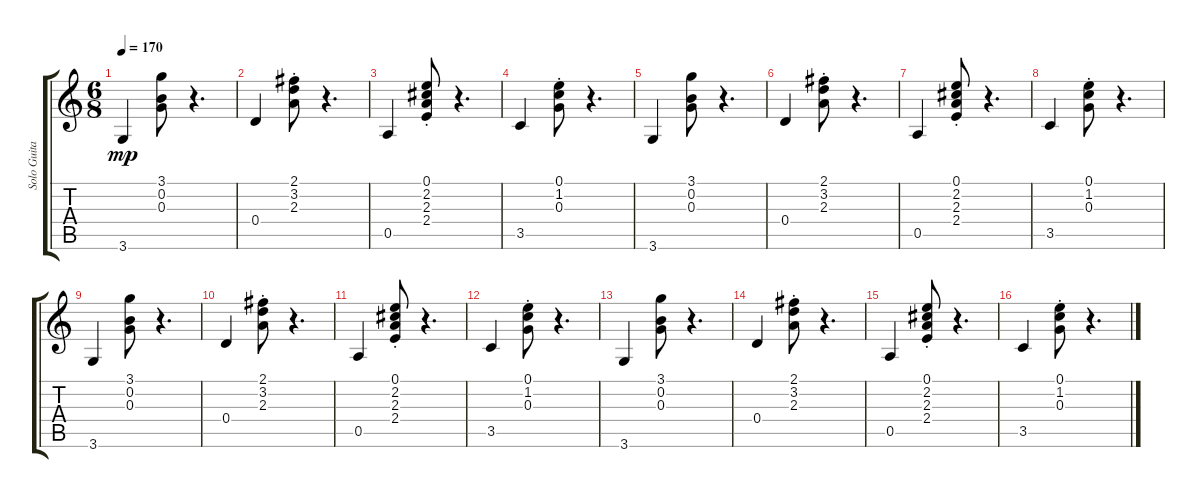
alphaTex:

\track ("Solo Guitar" "Solo Guita") {instrument overdrivenguitar}
\staff {score tabs}
\tuning (E4 B3 G3 D3 A2 E2) {hide}
\ts (6 8)
\tempo 170
\clef g2
\ks c
3.6.4{dy mp} (3.1 0.2 0.3).8 r.4{d} |
0.4.4 (2.1 3.2 2.3{st}).8 r.4{d} |
0.5.4 (0.1 2.2 2.3{st} 2.4).8 r.4{d} |
3.5.4 (0.1{st} 1.2 0.3).8 r.4{d} |
3.6.4 (3.1 0.2 0.3).8 r.4{d} |
0.4.4 (2.1 3.2 2.3{st}).8 r.4{d} |
0.5.4 (0.1 2.2 2.3{st} 2.4).8 r.4{d} |
3.5.4 (0.1{st} 1.2 0.3).8 r.4{d} |
3.6.4 (3.1 0.2 0.3).8 r.4{d} |
0.4.4 (2.1 3.2 2.3{st}).8 r.4{d} |
0.5.4 (0.1 2.2 2.3{st} 2.4).8 r.4{d} |
3.5.4 (0.1{st} 1.2 0.3).8 r.4{d} |
3.6.4 (3.1 0.2 0.3).8 r.4{d} |
0.4.4 (2.1 3.2 2.3{st}).8 r.4{d} |
0.5.4 (0.1 2.2 2.3{st} 2.4).8 r.4{d} |
3.5.4 (0.1{st} 1.2 0.3).8 r.4{d}
